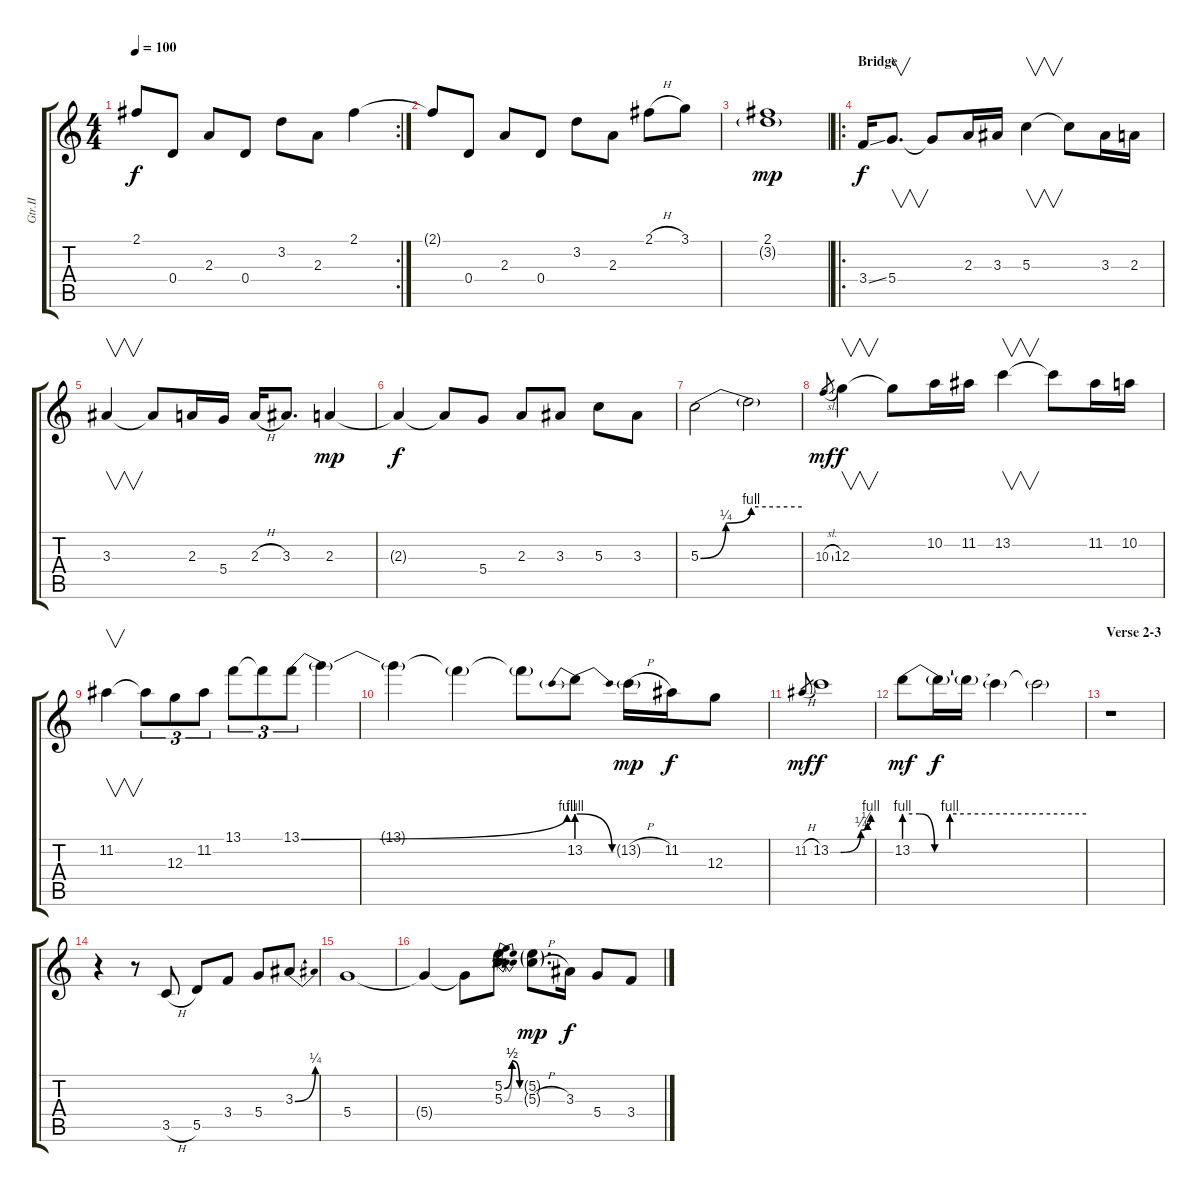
\track ("Gtr.II" "Gtr.II") {instrument overdrivenguitar}
\staff {score tabs}
\tuning (E4 B3 G3 D3 A2 E2) {hide}
\rc 2
\ts (4 4)
\tempo 100
\clef g2
\ks c
2.1{t}.8{dy f} 0.4.8 2.3.8 0.4.8 3.2.8 2.3.8 2.1.4 |
2.1{t}.8 0.4.8 2.3.8 0.4.8 3.2.8 2.3.8 2.1{h}.8 3.1.8 |
(2.1 3.2{g}).1{dy mp} |
\ro
\section ("" "Bridge")
3.4{ss}.16{dy f} 5.4.8{v d} 5.4{t}.8 2.3.16 3.3.16 5.3.4{v} 5.3{t}.8 3.3.16 2.3.16 |
3.3.4{v} 3.3{t}.8 2.3.16 5.4.16 2.3{h}.16 3.3.8{d} 2.3.4{dy mp} |
2.3{t}.4{dy f} 2.3{t}.8 5.4.8 2.3.8 3.3.8 5.3.8 3.3.8 |
5.3{be (custom 0 0 15 1 30 4 60 4)}.2 5.3{t}.2 |
10.3{sl}.8{gr dy mf} 12.3.4{v dy f} 12.3{t}.8 10.2.16 11.2.16 13.2.4{v} 13.2{t}.8 11.2.16 10.2.16 |
11.2.4{v} 11.2{t}.8{tu (3 2)} 12.3.8{tu (3 2)} 11.2.8{tu (3 2)} 13.1.8{tu (3 2)} 13.1{t}.8{tu (3 2)} 13.1{be (bend 0 0 60 4)}.8{tu (3 2)} 13.1{t}.4 |
13.1{t}.4 13.1{t}.4 13.1{t}.8 13.2{be (prebendrelease 0 4 60 0)}.8 13.2{h g}.16{dy mp} 11.2.16{dy f} 12.3.8 |
11.2{h}.8{gr dy mf} 13.2{be (custom 0 0 15 0 45 1 55 2 60 4)}.1{dy f} |
13.2{be (custom 0 4 5 4 10 0 15 0 15 4 60 4)}.8{dy mf} 13.2{t}.16{dy f} 13.2{t}.16 13.2{t}.4 13.2{t}.2 |
\section ("" "Verse 2-3")
r.1 |
r.4 r.8 3.5{h}.8 5.5.8 3.4.8 5.4.8 3.3{be (bend 0 0 60 1)}.8 |
5.4.1 |
5.4{t}.4 5.4{t}.8 (5.2{be (bendrelease 0 0 15 2 30 2 60 0)} 5.3{be (bendrelease 0 0 15 2 30 2 60 0)}).8 (5.2{g} 5.3{h g}).8{d dy mp} 3.3.16{dy f} 5.4.8 3.4.8
